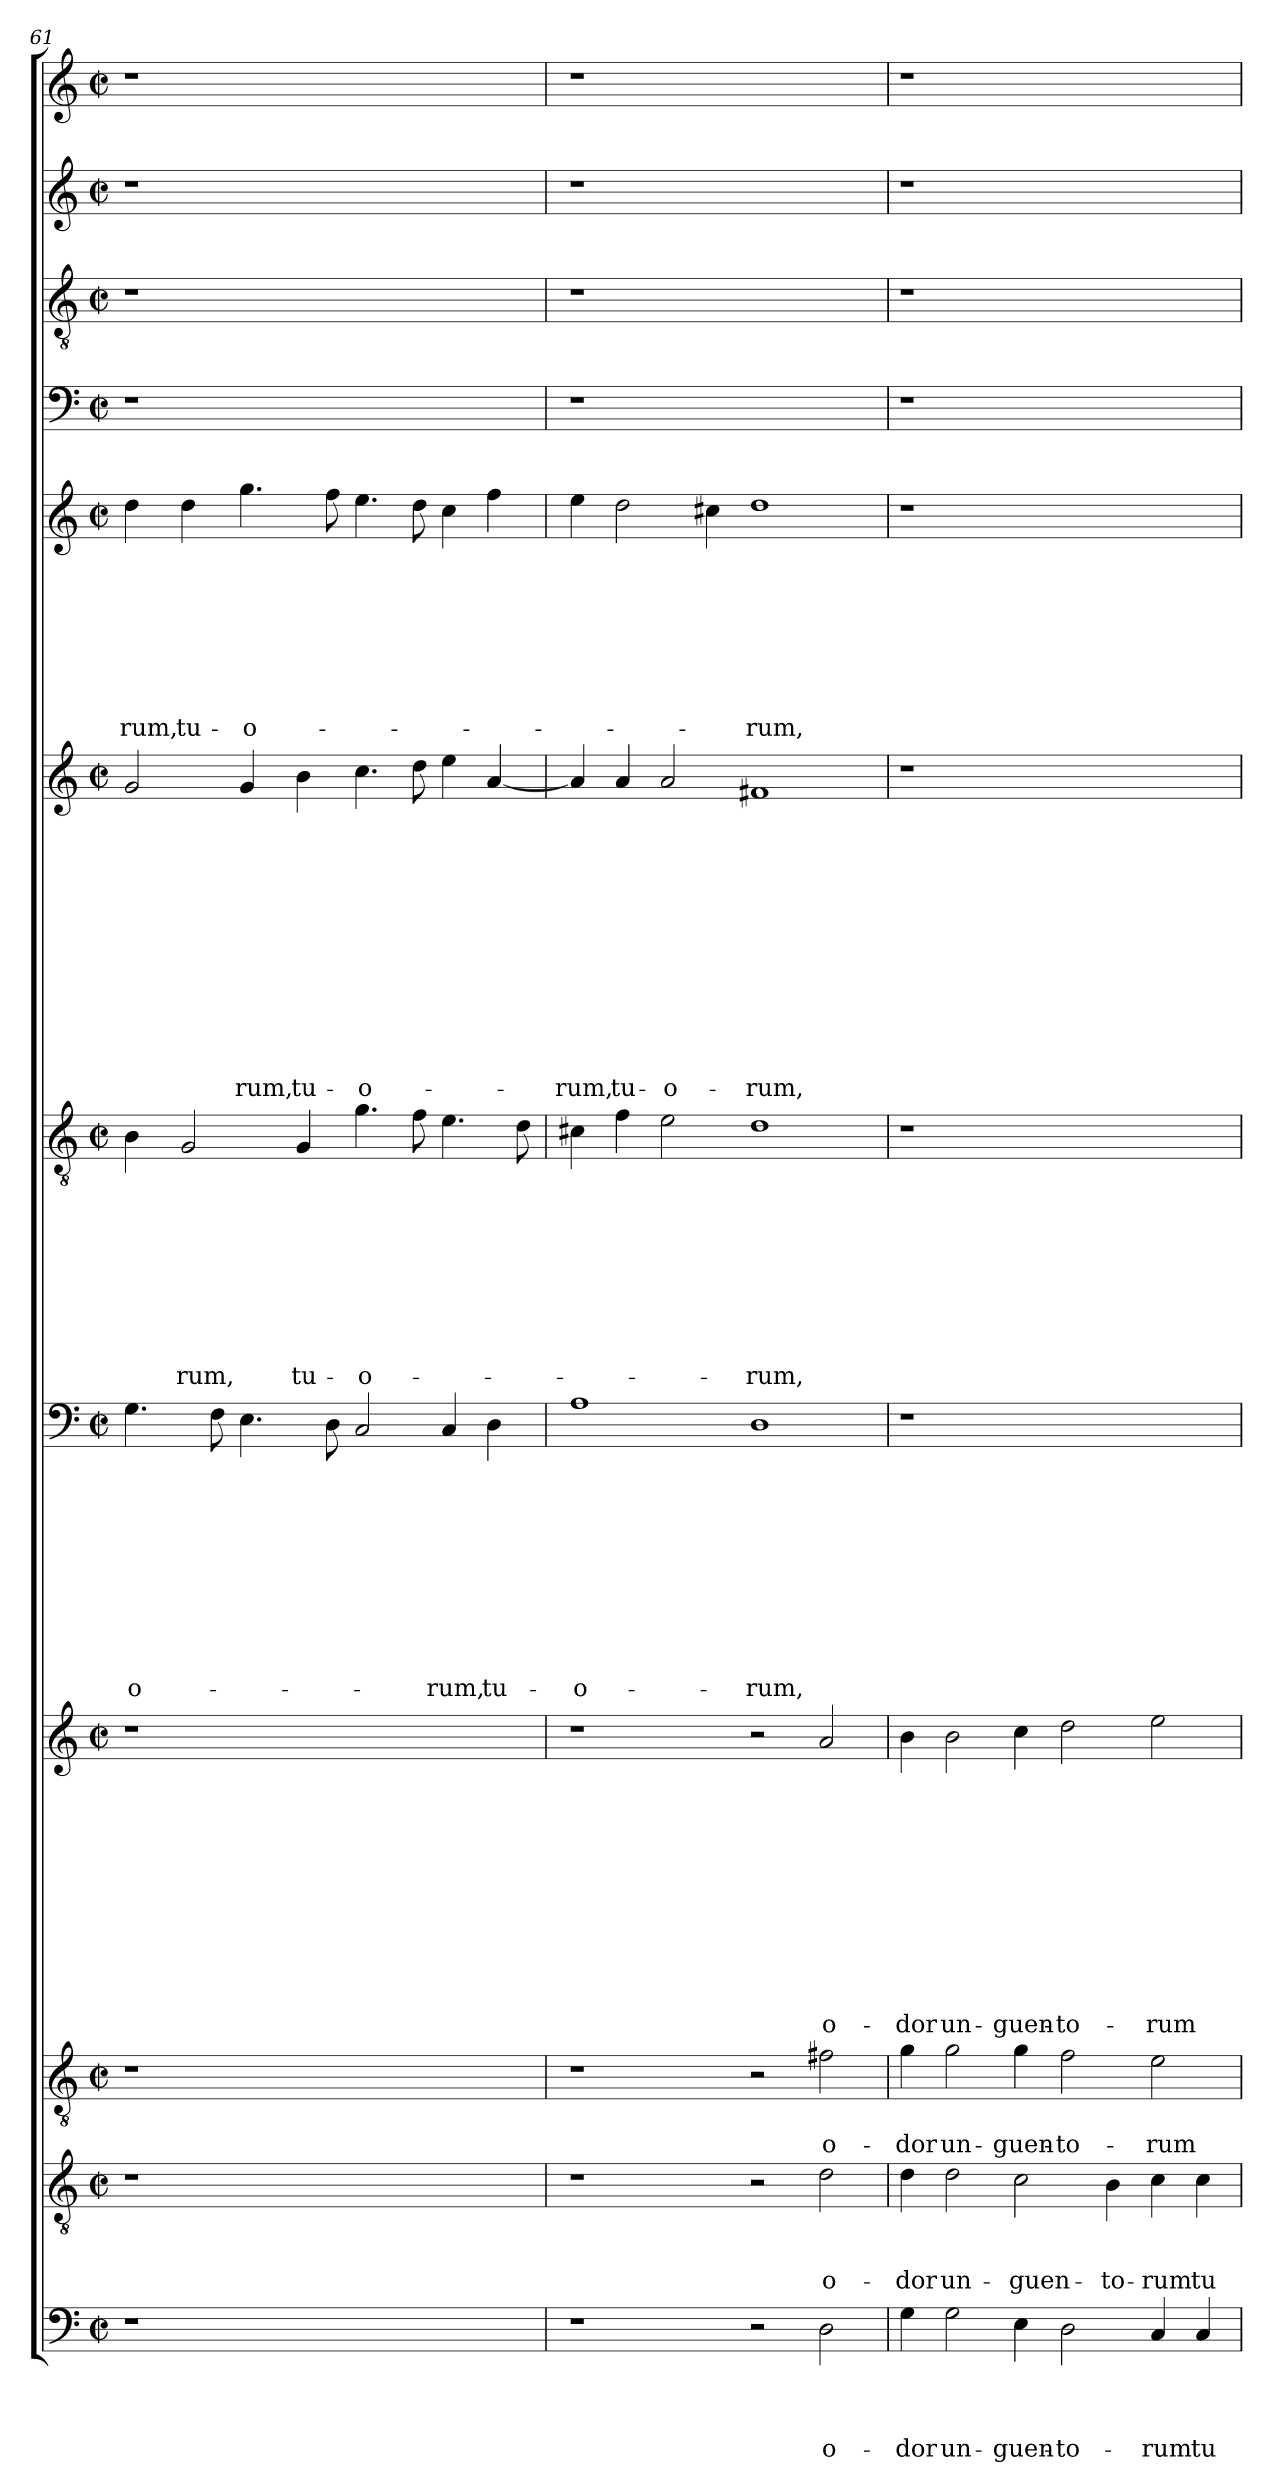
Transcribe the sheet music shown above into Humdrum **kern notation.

**kern	**text	**text	**text	**text	**kern	**text	**text	**text	**kern	**text	**text	**kern	**text	**text	**text	**text	**text	**text	**text	**text	**text	**text	**text	**kern	**text	**text	**text	**text	**text	**text	**text	**text	**text	**text	**kern	**text	**text	**text	**text	**text	**text	**text	**text	**text	**kern	**text	**text	**text	**text	**text	**text	**text	**text	**text	**text	**text	**text	**kern	**text	**text	**text	**text	**text	**text	**text	**text	**kern	**kern	**kern	**kern
*part12	*part12	*part12	*part12	*part12	*part11	*part11	*part11	*part11	*part10	*part10	*part10	*part9	*part9	*part9	*part9	*part9	*part9	*part9	*part9	*part9	*part9	*part9	*part9	*part8	*part8	*part8	*part8	*part8	*part8	*part8	*part8	*part8	*part8	*part8	*part7	*part7	*part7	*part7	*part7	*part7	*part7	*part7	*part7	*part7	*part6	*part6	*part6	*part6	*part6	*part6	*part6	*part6	*part6	*part6	*part6	*part6	*part6	*part5	*part5	*part5	*part5	*part5	*part5	*part5	*part5	*part5	*part4	*part3	*part2	*part1
*staff12	*staff12	*staff12	*staff12	*staff12	*staff11	*staff11	*staff11	*staff11	*staff10	*staff10	*staff10	*staff9	*staff9	*staff9	*staff9	*staff9	*staff9	*staff9	*staff9	*staff9	*staff9	*staff9	*staff9	*staff8	*staff8	*staff8	*staff8	*staff8	*staff8	*staff8	*staff8	*staff8	*staff8	*staff8	*staff7	*staff7	*staff7	*staff7	*staff7	*staff7	*staff7	*staff7	*staff7	*staff7	*staff6	*staff6	*staff6	*staff6	*staff6	*staff6	*staff6	*staff6	*staff6	*staff6	*staff6	*staff6	*staff6	*staff5	*staff5	*staff5	*staff5	*staff5	*staff5	*staff5	*staff5	*staff5	*staff4	*staff3	*staff2	*staff1
*clefF4	*	*	*	*	*clefGv2	*	*	*	*clefGv2	*	*	*clefG2	*	*	*	*	*	*	*	*	*	*	*	*clefF4	*	*	*	*	*	*	*	*	*	*	*clefGv2	*	*	*	*	*	*	*	*	*	*clefG2	*	*	*	*	*	*	*	*	*	*	*	*	*clefG2	*	*	*	*	*	*	*	*	*clefF4	*clefGv2	*clefG2	*clefG2
*k[]	*	*	*	*	*k[]	*	*	*	*k[]	*	*	*k[]	*	*	*	*	*	*	*	*	*	*	*	*k[]	*	*	*	*	*	*	*	*	*	*	*k[]	*	*	*	*	*	*	*	*	*	*k[]	*	*	*	*	*	*	*	*	*	*	*	*	*k[]	*	*	*	*	*	*	*	*	*k[]	*k[]	*k[]	*k[]
*C:	*	*	*	*	*C:	*	*	*	*C:	*	*	*C:	*	*	*	*	*	*	*	*	*	*	*	*C:	*	*	*	*	*	*	*	*	*	*	*C:	*	*	*	*	*	*	*	*	*	*C:	*	*	*	*	*	*	*	*	*	*	*	*	*C:	*	*	*	*	*	*	*	*	*C:	*C:	*C:	*C:
*M2/2	*	*	*	*	*M2/2	*	*	*	*M2/2	*	*	*M2/2	*	*	*	*	*	*	*	*	*	*	*	*M2/2	*	*	*	*	*	*	*	*	*	*	*M2/2	*	*	*	*	*	*	*	*	*	*M2/2	*	*	*	*	*	*	*	*	*	*	*	*	*M2/2	*	*	*	*	*	*	*	*	*M2/2	*M2/2	*M2/2	*M2/2
*met(c|)	*	*	*	*	*met(c|)	*	*	*	*met(c|)	*	*	*met(c|)	*	*	*	*	*	*	*	*	*	*	*	*met(c|)	*	*	*	*	*	*	*	*	*	*	*met(c|)	*	*	*	*	*	*	*	*	*	*met(c|)	*	*	*	*	*	*	*	*	*	*	*	*	*met(c|)	*	*	*	*	*	*	*	*	*met(c|)	*met(c|)	*met(c|)	*met(c|)
=61	=61	=61	=61	=61	=61	=61	=61	=61	=61	=61	=61	=61	=61	=61	=61	=61	=61	=61	=61	=61	=61	=61	=61	=61	=61	=61	=61	=61	=61	=61	=61	=61	=61	=61	=61	=61	=61	=61	=61	=61	=61	=61	=61	=61	=61	=61	=61	=61	=61	=61	=61	=61	=61	=61	=61	=61	=61	=61	=61	=61	=61	=61	=61	=61	=61	=61	=61	=61	=61	=61
!	!	!	!	!	!	!	!	!	!	!	!	!	!	!	!	!	!	!	!	!	!	!	!	!	!	!	!	!	!	!	!	!	!	!LO:LY:b	!	!	!	!	!	!	!	!	!	!	!	!	!	!	!	!	!	!	!	!	!	!	!	!	!	!	!	!	!	!	!	!LO:LY:b	!	!	!	!
1r	.	.	.	.	1r	.	.	.	1r	.	.	1r	.	.	.	.	.	.	.	.	.	.	.	4.G\	.	.	.	.	.	.	.	.	.	-o-	4B\	.	.	.	.	.	.	.	.	.	2g/	.	.	.	.	.	.	.	.	.	.	.	.	4dd\	.	.	.	.	.	.	.	-rum,	1r	1r	1r	1r
!	!	!	!	!	!	!	!	!	!	!	!	!	!	!	!	!	!	!	!	!	!	!	!	!	!	!	!	!	!	!	!	!	!	!	!	!	!	!	!	!	!	!	!	!LO:LY:b	!	!	!	!	!	!	!	!	!	!	!	!	!	!	!	!	!	!	!	!	!	!LO:LY:b	!	!	!	!
.	.	.	.	.	.	.	.	.	.	.	.	.	.	.	.	.	.	.	.	.	.	.	.	.	.	.	.	.	.	.	.	.	.	.	2G/	.	.	.	.	.	.	.	.	-rum,	.	.	.	.	.	.	.	.	.	.	.	.	.	4dd\	.	.	.	.	.	.	.	tu-	.	.	.	.
.	.	.	.	.	.	.	.	.	.	.	.	.	.	.	.	.	.	.	.	.	.	.	.	8F\	.	.	.	.	.	.	.	.	.	.	.	.	.	.	.	.	.	.	.	.	.	.	.	.	.	.	.	.	.	.	.	.	.	.	.	.	.	.	.	.	.	.	.	.	.	.
!	!	!	!	!	!	!	!	!	!	!	!	!	!	!	!	!	!	!	!	!	!	!	!	!	!	!	!	!	!	!	!	!	!	!	!	!	!	!	!	!	!	!	!	!	!	!	!	!	!	!	!	!	!	!	!	!	!LO:LY:b	!	!	!	!	!	!	!	!	!LO:LY:b	!	!	!	!
.	.	.	.	.	.	.	.	.	.	.	.	.	.	.	.	.	.	.	.	.	.	.	.	4.E\	.	.	.	.	.	.	.	.	.	.	.	.	.	.	.	.	.	.	.	.	4g/	.	.	.	.	.	.	.	.	.	.	.	-rum,	4.gg\	.	.	.	.	.	.	.	-o-	.	.	.	.
!	!	!	!	!	!	!	!	!	!	!	!	!	!	!	!	!	!	!	!	!	!	!	!	!	!	!	!	!	!	!	!	!	!	!	!	!	!	!	!	!	!	!	!	!LO:LY:b	!	!	!	!	!	!	!	!	!	!	!	!	!LO:LY:b	!	!	!	!	!	!	!	!	!	!	!	!	!
.	.	.	.	.	.	.	.	.	.	.	.	.	.	.	.	.	.	.	.	.	.	.	.	.	.	.	.	.	.	.	.	.	.	.	4G/	.	.	.	.	.	.	.	.	tu-	4b\	.	.	.	.	.	.	.	.	.	.	.	tu-	.	.	.	.	.	.	.	.	.	.	.	.	.
.	.	.	.	.	.	.	.	.	.	.	.	.	.	.	.	.	.	.	.	.	.	.	.	8D\	.	.	.	.	.	.	.	.	.	.	.	.	.	.	.	.	.	.	.	.	.	.	.	.	.	.	.	.	.	.	.	.	.	8ff\	.	.	.	.	.	.	.	.	.	.	.	.
!	!	!	!	!	!	!	!	!	!	!	!	!	!	!	!	!	!	!	!	!	!	!	!	!	!	!	!	!	!	!	!	!	!	!	!	!	!	!	!	!	!	!	!	!LO:LY:b	!	!	!	!	!	!	!	!	!	!	!	!	!LO:LY:b	!	!	!	!	!	!	!	!	!	!	!	!	!
1ryy	.	.	.	.	1ryy	.	.	.	1ryy	.	.	1ryy	.	.	.	.	.	.	.	.	.	.	.	2C/	.	.	.	.	.	.	.	.	.	.	4.g\	.	.	.	.	.	.	.	.	-o-	4.cc\	.	.	.	.	.	.	.	.	.	.	.	-o-	4.ee\	.	.	.	.	.	.	.	.	1ryy	1ryy	1ryy	1ryy
.	.	.	.	.	.	.	.	.	.	.	.	.	.	.	.	.	.	.	.	.	.	.	.	.	.	.	.	.	.	.	.	.	.	.	8f\	.	.	.	.	.	.	.	.	.	8dd\	.	.	.	.	.	.	.	.	.	.	.	.	8dd\	.	.	.	.	.	.	.	.	.	.	.	.
!	!	!	!	!	!	!	!	!	!	!	!	!	!	!	!	!	!	!	!	!	!	!	!	!	!	!	!	!	!	!	!	!	!	!LO:LY:b	!	!	!	!	!	!	!	!	!	!	!	!	!	!	!	!	!	!	!	!	!	!	!	!	!	!	!	!	!	!	!	!	!	!	!	!
.	.	.	.	.	.	.	.	.	.	.	.	.	.	.	.	.	.	.	.	.	.	.	.	4C/	.	.	.	.	.	.	.	.	.	-rum,	4.e\	.	.	.	.	.	.	.	.	.	4ee\	.	.	.	.	.	.	.	.	.	.	.	.	4cc\	.	.	.	.	.	.	.	.	.	.	.	.
!	!	!	!	!	!	!	!	!	!	!	!	!	!	!	!	!	!	!	!	!	!	!	!	!	!	!	!	!	!	!	!	!	!	!LO:LY:b	!	!	!	!	!	!	!	!	!	!	!	!	!	!	!	!	!	!	!	!	!	!	!	!	!	!	!	!	!	!	!	!	!	!	!	!
.	.	.	.	.	.	.	.	.	.	.	.	.	.	.	.	.	.	.	.	.	.	.	.	4D\	.	.	.	.	.	.	.	.	.	tu-	.	.	.	.	.	.	.	.	.	.	[4a/	.	.	.	.	.	.	.	.	.	.	.	.	4ff\	.	.	.	.	.	.	.	.	.	.	.	.
.	.	.	.	.	.	.	.	.	.	.	.	.	.	.	.	.	.	.	.	.	.	.	.	.	.	.	.	.	.	.	.	.	.	.	8d\	.	.	.	.	.	.	.	.	.	.	.	.	.	.	.	.	.	.	.	.	.	.	.	.	.	.	.	.	.	.	.	.	.	.	.
=62	=62	=62	=62	=62	=62	=62	=62	=62	=62	=62	=62	=62	=62	=62	=62	=62	=62	=62	=62	=62	=62	=62	=62	=62	=62	=62	=62	=62	=62	=62	=62	=62	=62	=62	=62	=62	=62	=62	=62	=62	=62	=62	=62	=62	=62	=62	=62	=62	=62	=62	=62	=62	=62	=62	=62	=62	=62	=62	=62	=62	=62	=62	=62	=62	=62	=62	=62	=62	=62	=62
!	!	!	!	!	!	!	!	!	!	!	!	!	!	!	!	!	!	!	!	!	!	!	!	!	!	!	!	!	!	!	!	!	!	!LO:LY:b	!	!	!	!	!	!	!	!	!	!	!	!	!	!	!	!	!	!	!	!	!	!	!LO:LY:b	!	!	!	!	!	!	!	!	!	!	!	!	!
1r	.	.	.	.	1r	.	.	.	1r	.	.	1r	.	.	.	.	.	.	.	.	.	.	.	1A	.	.	.	.	.	.	.	.	.	-o-	4c#X\	.	.	.	.	.	.	.	.	.	4a/]	.	.	.	.	.	.	.	.	.	.	.	-rum,	4ee\	.	.	.	.	.	.	.	.	1r	1r	1r	1r
!	!	!	!	!	!	!	!	!	!	!	!	!	!	!	!	!	!	!	!	!	!	!	!	!	!	!	!	!	!	!	!	!	!	!	!	!	!	!	!	!	!	!	!	!	!	!	!	!	!	!	!	!	!	!	!	!	!LO:LY:b	!	!	!	!	!	!	!	!	!	!	!	!	!
.	.	.	.	.	.	.	.	.	.	.	.	.	.	.	.	.	.	.	.	.	.	.	.	.	.	.	.	.	.	.	.	.	.	.	4f\	.	.	.	.	.	.	.	.	.	4a/	.	.	.	.	.	.	.	.	.	.	.	tu-	2dd\	.	.	.	.	.	.	.	.	.	.	.	.
!	!	!	!	!	!	!	!	!	!	!	!	!	!	!	!	!	!	!	!	!	!	!	!	!	!	!	!	!	!	!	!	!	!	!	!	!	!	!	!	!	!	!	!	!	!	!	!	!	!	!	!	!	!	!	!	!	!LO:LY:b	!	!	!	!	!	!	!	!	!	!	!	!	!
.	.	.	.	.	.	.	.	.	.	.	.	.	.	.	.	.	.	.	.	.	.	.	.	.	.	.	.	.	.	.	.	.	.	.	2e\	.	.	.	.	.	.	.	.	.	2a/	.	.	.	.	.	.	.	.	.	.	.	-o-	.	.	.	.	.	.	.	.	.	.	.	.	.
.	.	.	.	.	.	.	.	.	.	.	.	.	.	.	.	.	.	.	.	.	.	.	.	.	.	.	.	.	.	.	.	.	.	.	.	.	.	.	.	.	.	.	.	.	.	.	.	.	.	.	.	.	.	.	.	.	.	4cc#X\	.	.	.	.	.	.	.	.	.	.	.	.
!	!	!	!	!	!	!	!	!	!	!	!	!	!	!	!	!	!	!	!	!	!	!	!	!	!	!	!	!	!	!	!	!	!	!LO:LY:b	!	!	!	!	!	!	!	!	!	!LO:LY:b	!	!	!	!	!	!	!	!	!	!	!	!	!LO:LY:b	!	!	!	!	!	!	!	!	!LO:LY:b	!	!	!	!
2r	.	.	.	.	2r	.	.	.	2r	.	.	2r	.	.	.	.	.	.	.	.	.	.	.	1D	.	.	.	.	.	.	.	.	.	-rum,	1d	.	.	.	.	.	.	.	.	-rum,	1f#X	.	.	.	.	.	.	.	.	.	.	.	-rum,	1dd	.	.	.	.	.	.	.	-rum,	1ryy	1ryy	1ryy	1ryy
!	!	!	!	!LO:LY:b	!	!	!	!LO:LY:b	!	!	!LO:LY:b	!	!	!	!	!	!	!	!	!	!	!	!LO:LY:b	!	!	!	!	!	!	!	!	!	!	!	!	!	!	!	!	!	!	!	!	!	!	!	!	!	!	!	!	!	!	!	!	!	!	!	!	!	!	!	!	!	!	!	!	!	!	!
2D\	.	.	.	o-	2d\	.	.	o-	2f#X\	.	o-	2a/	.	.	.	.	.	.	.	.	.	.	o-	.	.	.	.	.	.	.	.	.	.	.	.	.	.	.	.	.	.	.	.	.	.	.	.	.	.	.	.	.	.	.	.	.	.	.	.	.	.	.	.	.	.	.	.	.	.	.
=63	=63	=63	=63	=63	=63	=63	=63	=63	=63	=63	=63	=63	=63	=63	=63	=63	=63	=63	=63	=63	=63	=63	=63	=63	=63	=63	=63	=63	=63	=63	=63	=63	=63	=63	=63	=63	=63	=63	=63	=63	=63	=63	=63	=63	=63	=63	=63	=63	=63	=63	=63	=63	=63	=63	=63	=63	=63	=63	=63	=63	=63	=63	=63	=63	=63	=63	=63	=63	=63	=63
!	!	!	!	!LO:LY:b	!	!	!	!LO:LY:b	!	!	!LO:LY:b	!	!	!	!	!	!	!	!	!	!	!	!LO:LY:b	!	!	!	!	!	!	!	!	!	!	!	!	!	!	!	!	!	!	!	!	!	!	!	!	!	!	!	!	!	!	!	!	!	!	!	!	!	!	!	!	!	!	!	!	!	!	!
4G\	.	.	.	-dor	4d\	.	.	-dor	4g\	.	-dor	4b\	.	.	.	.	.	.	.	.	.	.	-dor	1r	.	.	.	.	.	.	.	.	.	.	1r	.	.	.	.	.	.	.	.	.	1r	.	.	.	.	.	.	.	.	.	.	.	.	1r	.	.	.	.	.	.	.	.	1r	1r	1r	1r
!	!	!	!	!LO:LY:b	!	!	!	!LO:LY:b	!	!	!LO:LY:b	!	!	!	!	!	!	!	!	!	!	!	!LO:LY:b	!	!	!	!	!	!	!	!	!	!	!	!	!	!	!	!	!	!	!	!	!	!	!	!	!	!	!	!	!	!	!	!	!	!	!	!	!	!	!	!	!	!	!	!	!	!	!
2G\	.	.	.	un-	2d\	.	.	un-	2g\	.	un-	2b\	.	.	.	.	.	.	.	.	.	.	un-	.	.	.	.	.	.	.	.	.	.	.	.	.	.	.	.	.	.	.	.	.	.	.	.	.	.	.	.	.	.	.	.	.	.	.	.	.	.	.	.	.	.	.	.	.	.	.
!	!	!	!	!LO:LY:b	!	!	!	!LO:LY:b	!	!	!LO:LY:b	!	!	!	!	!	!	!	!	!	!	!	!LO:LY:b	!	!	!	!	!	!	!	!	!	!	!	!	!	!	!	!	!	!	!	!	!	!	!	!	!	!	!	!	!	!	!	!	!	!	!	!	!	!	!	!	!	!	!	!	!	!	!
4E\	.	.	.	-guen-	2c\	.	.	-guen-	4g\	.	-guen-	4cc\	.	.	.	.	.	.	.	.	.	.	-guen-	.	.	.	.	.	.	.	.	.	.	.	.	.	.	.	.	.	.	.	.	.	.	.	.	.	.	.	.	.	.	.	.	.	.	.	.	.	.	.	.	.	.	.	.	.	.	.
!	!	!	!	!LO:LY:b	!	!	!	!	!	!	!LO:LY:b	!	!	!	!	!	!	!	!	!	!	!	!LO:LY:b	!	!	!	!	!	!	!	!	!	!	!	!	!	!	!	!	!	!	!	!	!	!	!	!	!	!	!	!	!	!	!	!	!	!	!	!	!	!	!	!	!	!	!	!	!	!	!
2D\	.	.	.	-to-	.	.	.	.	2f\	.	-to-	2dd\	.	.	.	.	.	.	.	.	.	.	-to-	1ryy	.	.	.	.	.	.	.	.	.	.	1ryy	.	.	.	.	.	.	.	.	.	1ryy	.	.	.	.	.	.	.	.	.	.	.	.	1ryy	.	.	.	.	.	.	.	.	1ryy	1ryy	1ryy	1ryy
!	!	!	!	!	!	!	!	!LO:LY:b	!	!	!	!	!	!	!	!	!	!	!	!	!	!	!	!	!	!	!	!	!	!	!	!	!	!	!	!	!	!	!	!	!	!	!	!	!	!	!	!	!	!	!	!	!	!	!	!	!	!	!	!	!	!	!	!	!	!	!	!	!	!
.	.	.	.	.	4B\	.	.	-to-	.	.	.	.	.	.	.	.	.	.	.	.	.	.	.	.	.	.	.	.	.	.	.	.	.	.	.	.	.	.	.	.	.	.	.	.	.	.	.	.	.	.	.	.	.	.	.	.	.	.	.	.	.	.	.	.	.	.	.	.	.	.
!	!	!	!	!LO:LY:b	!	!	!	!LO:LY:b	!	!	!LO:LY:b	!	!	!	!	!	!	!	!	!	!	!	!LO:LY:b	!	!	!	!	!	!	!	!	!	!	!	!	!	!	!	!	!	!	!	!	!	!	!	!	!	!	!	!	!	!	!	!	!	!	!	!	!	!	!	!	!	!	!	!	!	!	!
4C/	.	.	.	-rum	4c\	.	.	-rum	2e\	.	-rum	2ee\	.	.	.	.	.	.	.	.	.	.	-rum	.	.	.	.	.	.	.	.	.	.	.	.	.	.	.	.	.	.	.	.	.	.	.	.	.	.	.	.	.	.	.	.	.	.	.	.	.	.	.	.	.	.	.	.	.	.	.
!	!	!	!	!LO:LY:b	!	!	!	!LO:LY:b	!	!	!	!	!	!	!	!	!	!	!	!	!	!	!	!	!	!	!	!	!	!	!	!	!	!	!	!	!	!	!	!	!	!	!	!	!	!	!	!	!	!	!	!	!	!	!	!	!	!	!	!	!	!	!	!	!	!	!	!	!	!
4C/	.	.	.	tu-	4c\	.	.	tu-	.	.	.	.	.	.	.	.	.	.	.	.	.	.	.	.	.	.	.	.	.	.	.	.	.	.	.	.	.	.	.	.	.	.	.	.	.	.	.	.	.	.	.	.	.	.	.	.	.	.	.	.	.	.	.	.	.	.	.	.	.	.
=	=	=	=	=	=	=	=	=	=	=	=	=	=	=	=	=	=	=	=	=	=	=	=	=	=	=	=	=	=	=	=	=	=	=	=	=	=	=	=	=	=	=	=	=	=	=	=	=	=	=	=	=	=	=	=	=	=	=	=	=	=	=	=	=	=	=	=	=	=	=
*-	*-	*-	*-	*-	*-	*-	*-	*-	*-	*-	*-	*-	*-	*-	*-	*-	*-	*-	*-	*-	*-	*-	*-	*-	*-	*-	*-	*-	*-	*-	*-	*-	*-	*-	*-	*-	*-	*-	*-	*-	*-	*-	*-	*-	*-	*-	*-	*-	*-	*-	*-	*-	*-	*-	*-	*-	*-	*-	*-	*-	*-	*-	*-	*-	*-	*-	*-	*-	*-	*-
